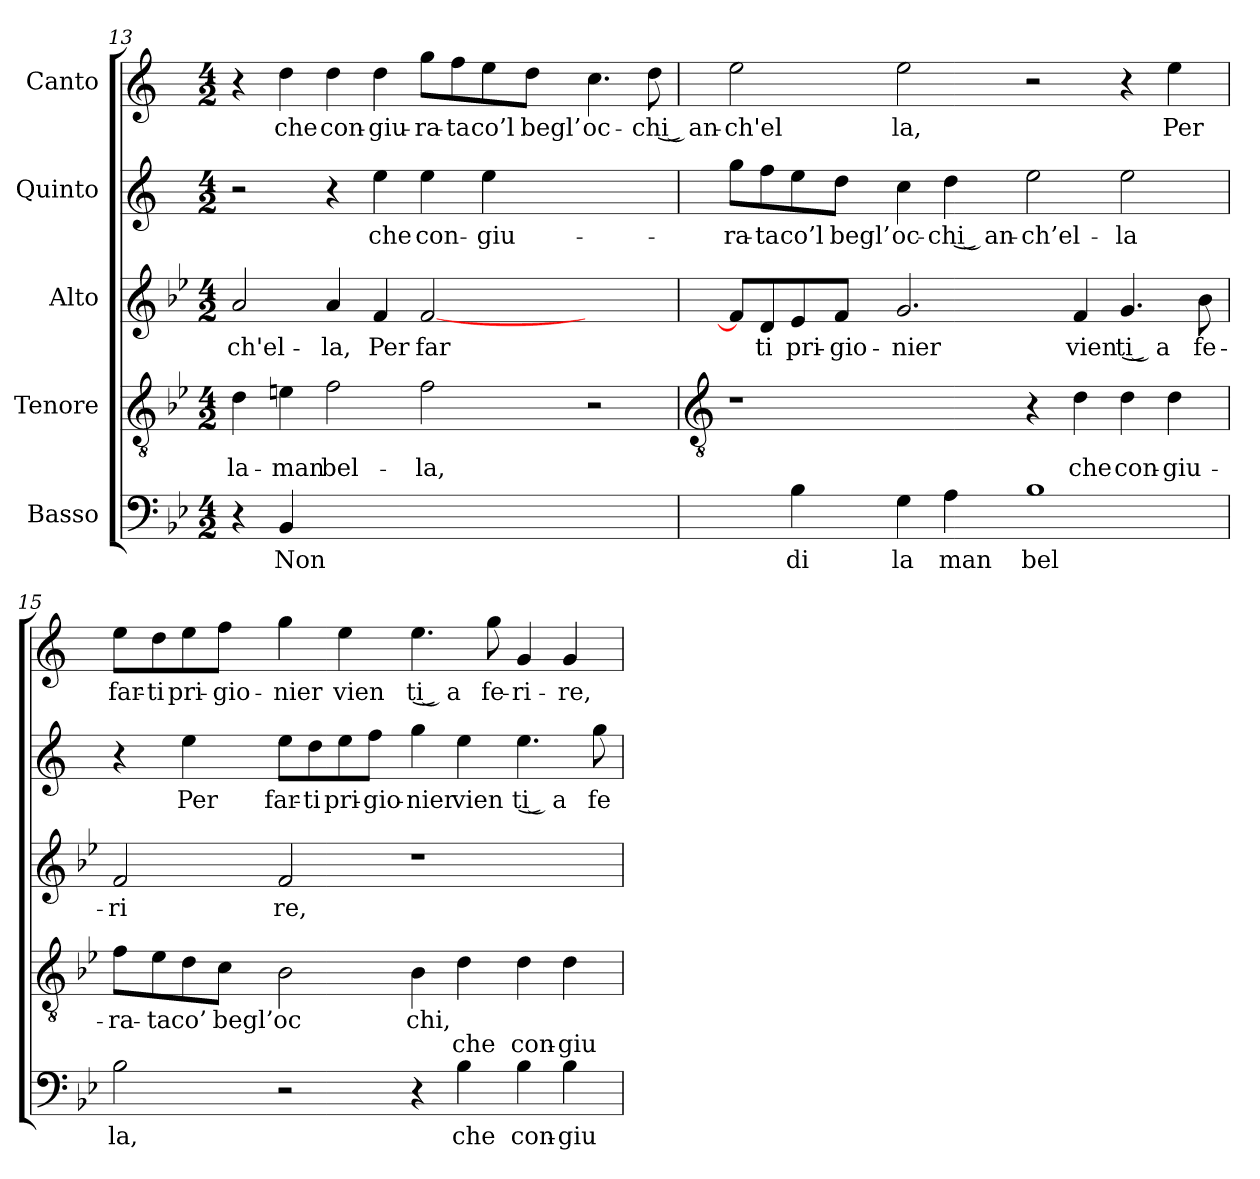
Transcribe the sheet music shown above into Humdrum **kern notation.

**kern	**text	**kern	**text	**text	**kern	**text	**kern	**text	**kern	**text
*part5	*part5	*part4	*part4	*part4	*part3	*part3	*part2	*part2	*part1	*part1
*staff5	*staff5	*staff4	*staff4	*staff4	*staff3	*staff3	*staff2	*staff2	*staff1	*staff1
*I"Basso	*	*I"Tenore	*	*	*I"Alto	*	*I"Quinto	*	*I"Canto	*
*clefF4	*	*clefGv2	*	*	*clefG2	*	*clefG2	*	*clefG2	*
*	*	*	*	*	*	*	*ITrd1c2	*	*ITrd1c2	*
*k[b-e-]	*	*k[b-e-]	*	*	*k[b-e-]	*	*k[b-e-]	*	*k[b-e-]	*
*B-:	*	*B-:	*	*	*B-:	*	*B-:	*	*B-:	*
*M4/2	*	*M4/2	*	*	*M4/2	*	*M4/2	*	*M4/2	*
=13	=13	=13	=13	=13	=13	=13	=13	=13	=13	=13
!	!	!	!LO:LY:b	!	!	!LO:LY:b	!	!	!	!
4r	.	4d	la-	.	2a	-ch'el-	2r	.	4r	.
!	!LO:LY:b	!	!LO:LY:b	!	!	!	!	!	!	!LO:LY:b
4BB-	Non	4en	-man	.	.	.	.	.	4cc	che
!	!LO:LY:b	!	!LO:LY:b	!	!	!LO:LY:b	!	!	!	!LO:LY:b
[2B-yy	ve	2f	bel-	.	4a	-la,	4r	.	4cc	con-
!	!	!	!	!	!	!LO:LY:b	!	!LO:LY:b	!	!LO:LY:b
.	.	.	.	.	4f	Per	4dd	che	4cc	-giu-
!	!	!	!LO:LY:b	!	!	!LO:LY:b	!	!LO:LY:b	!	!LO:LY:b
1ryy	.	2f	-la,	.	[2f	far	4dd	con-	8ff\L	-ra-
!	!	!	!	!	!	!	!	!	!	!LO:LY:b
.	.	.	.	.	.	.	.	.	8ee-\	-ta
!	!	!	!	!	!	!	!	!LO:LY:b	!	!LO:LY:b
.	.	.	.	.	.	.	4dd	-giu-	8dd\	co’l
!	!	!	!	!	!	!	!	!	!	!LO:LY:b
.	.	.	.	.	.	.	.	.	8cc\J	begl’
!	!	!	!	!	!	!	!	!	!	!LO:LY:b
.	.	2r	.	.	2ryy	.	2ryy	.	4.b-	oc-
!	!	!	!	!	!	!	!	!	!	!LO:LY:b
.	.	.	.	.	.	.	.	.	8cc	-chi͜ an-
!!LO:LB:g=z
=14	=14	=14	=14	=14	=14	=14	=14	=14	=14	=14
*	*	*clefGv2	*	*	*	*	*	*	*	*
!	!	!	!	!	!	!	!	!LO:LY:b	!	!LO:LY:b
4B-yy]	.	1r	.	.	8f/L]	.	8ff\L	-ra-	2dd	-ch'el
!	!	!	!	!	!	!LO:LY:b	!	!LO:LY:b	!	!
.	.	.	.	.	8d/	ti	8ee-\	-ta	.	.
!	!LO:LY:b	!	!	!	!	!LO:LY:b	!	!LO:LY:b	!	!
4B-	di	.	.	.	8e-/	pri-	8dd\	co’l	.	.
!	!	!	!	!	!	!LO:LY:b	!	!LO:LY:b	!	!
.	.	.	.	.	8f/J	-gio-	8cc\J	begl’	.	.
!	!LO:LY:b	!	!	!	!	!LO:LY:b	!	!LO:LY:b	!	!LO:LY:b
4G	la	.	.	.	2.g	-nier	4b-	oc-	2dd	la,
!	!LO:LY:b	!	!	!	!	!	!	!LO:LY:b	!	!
4A	man	.	.	.	.	.	4cc	-chi͜ an-	.	.
!	!LO:LY:b	!	!	!	!	!	!	!LO:LY:b	!	!
1B-	bel	4r	.	.	.	.	2dd	-ch’el-	2r	.
!	!	!	!LO:LY:b	!	!	!LO:LY:b	!	!	!	!
.	.	4d	che	.	4f	vien	.	.	.	.
!	!	!	!LO:LY:b	!	!	!LO:LY:b	!	!LO:LY:b	!	!
.	.	4d	con-	.	4.g	ti͜ a	2dd	-la	4r	.
!	!	!	!LO:LY:b	!	!	!	!	!	!	!LO:LY:b
.	.	4d	-giu-	.	.	.	.	.	4dd	Per
!	!	!	!	!	!	!LO:LY:b	!	!	!	!
.	.	.	.	.	8b-	fe-	.	.	.	.
=15	=15	=15	=15	=15	=15	=15	=15	=15	=15	=15
!	!LO:LY:b	!	!LO:LY:b	!	!	!LO:LY:b	!	!	!	!LO:LY:b
2B-	la,	8f\L	-ra-	.	2f	-ri	4r	.	8dd\L	far-
!	!	!	!LO:LY:b	!	!	!	!	!	!	!LO:LY:b
.	.	8e-\	-ta	.	.	.	.	.	8cc\	-ti
!	!	!	!LO:LY:b	!	!	!	!	!LO:LY:b	!	!LO:LY:b
.	.	8d\	co’	.	.	.	4dd	Per	8dd\	pri-
!	!	!	!LO:LY:b	!	!	!	!	!	!	!LO:LY:b
.	.	8c\J	begl’	.	.	.	.	.	8ee-\J	-gio-
!	!	!	!LO:LY:b	!	!	!LO:LY:b	!	!LO:LY:b	!	!LO:LY:b
2r	.	2B-	oc	.	2f	re,	8dd\L	far-	4ff	-nier
!	!	!	!	!	!	!	!	!LO:LY:b	!	!
.	.	.	.	.	.	.	8cc\	-ti	.	.
!	!	!	!	!	!	!	!	!LO:LY:b	!	!LO:LY:b
.	.	.	.	.	.	.	8dd\	pri-	4dd	vien
!	!	!	!	!	!	!	!	!LO:LY:b	!	!
.	.	.	.	.	.	.	8ee-\J	-gio-	.	.
!	!	!	!LO:LY:b	!	!	!	!	!LO:LY:b	!	!LO:LY:b
4r	.	4B-	chi,	.	1r	.	4ff	-nier	4.dd	ti͜ a
!	!LO:LY:b	!	!	!LO:LY:b	!	!	!	!LO:LY:b	!	!
4B-	che	4d	.	che	.	.	4dd	vien	.	.
!	!	!	!	!	!	!	!	!	!	!LO:LY:b
.	.	.	.	.	.	.	.	.	8ff	fe-
!	!LO:LY:b	!	!	!LO:LY:b	!	!	!	!LO:LY:b	!	!LO:LY:b
4B-	con-	4d	.	con-	.	.	4.dd	ti͜ a	4f	-ri-
!	!LO:LY:b	!	!	!LO:LY:b	!	!	!	!	!	!LO:LY:b
4B-	-giu-	4d	.	-giu-	.	.	.	.	4f	-re,
!	!	!	!	!	!	!	!	!LO:LY:b	!	!
.	.	.	.	.	.	.	8ff	fe-	.	.
=	=	=	=	=	=	=	=	=	=	=
*-	*-	*-	*-	*-	*-	*-	*-	*-	*-	*-
